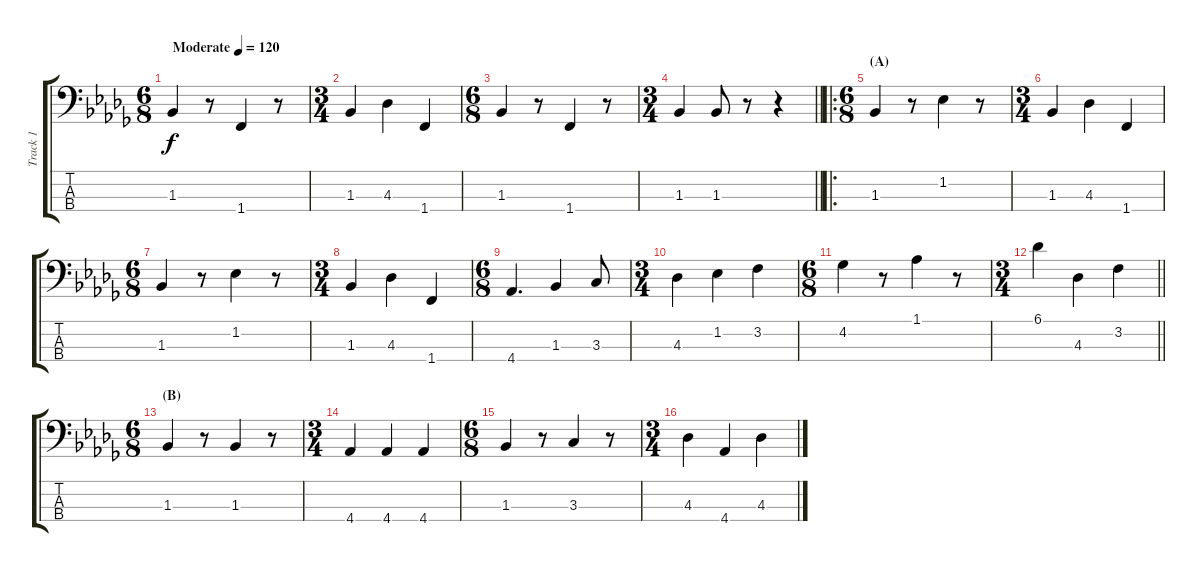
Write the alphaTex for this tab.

\track ("Track 1" "Track 1") {instrument electricbassfinger}
\staff {score tabs}
\tuning (G2 D2 A1 E1) {hide}
\ts (6 8)
\tempo (120 "Moderate")
\clef f4
\ks db
1.3.4{dy f instrument electricbassfinger} r.8 1.4.4 r.8 |
\ts (3 4)
1.3.4 4.3.4 1.4.4 |
\ts (6 8)
1.3.4 r.8 1.4.4 r.8 |
\ts (3 4)
\barLineRight lightlight
1.3.4 1.3.8 r.8 r.4 |
\ro
\ts (6 8)
\section ("" "(A)")
1.3.4 r.8 1.2.4 r.8 |
\ts (3 4)
1.3.4 4.3.4 1.4.4 |
\ts (6 8)
1.3.4 r.8 1.2.4 r.8 |
\ts (3 4)
1.3.4 4.3.4 1.4.4 |
\ts (6 8)
4.4.4{d} 1.3.4 3.3.8 |
\ts (3 4)
4.3.4 1.2.4 3.2.4 |
\ts (6 8)
4.2.4 r.8 1.1.4 r.8 |
\ts (3 4)
\barLineRight lightlight
6.1.4 4.3.4 3.2.4 |
\ts (6 8)
\section ("" "(B)")
1.3.4 r.8 1.3.4 r.8 |
\ts (3 4)
4.4.4 4.4.4 4.4.4 |
\ts (6 8)
1.3.4 r.8 3.3.4 r.8 |
\ts (3 4)
4.3.4 4.4.4 4.3.4
